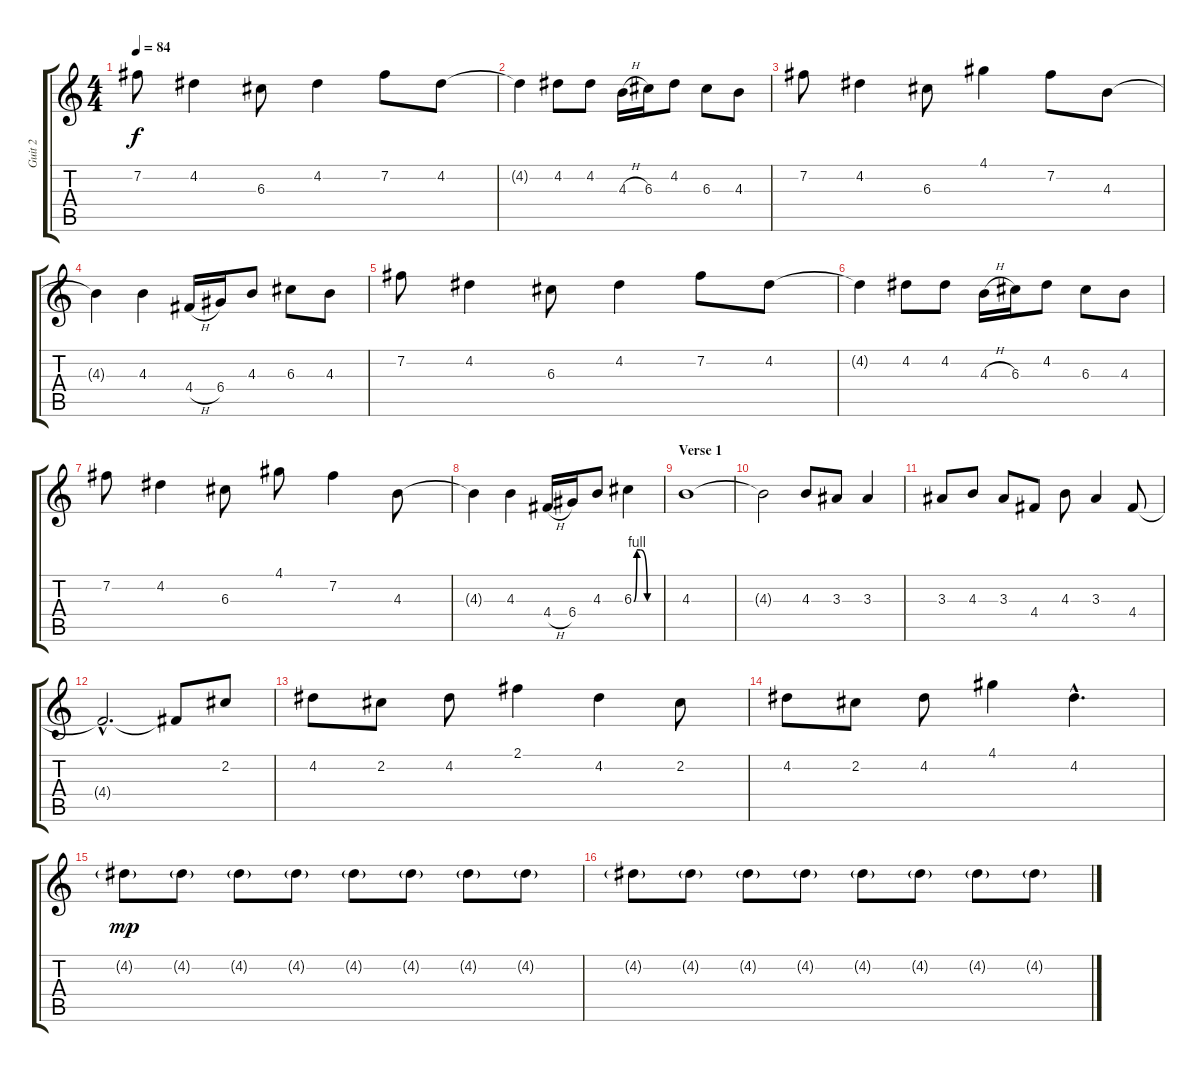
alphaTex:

\track ("Guit 2" "Guit 2") {instrument electricguitarjazz}
\staff {score tabs}
\tuning (E4 B3 G3 D3 A2 E2) {hide}
\ts (4 4)
\tempo 84
\clef g2
\ks c
7.2.8{dy f instrument electricguitarjazz} 4.2.4 6.3.8 4.2.4 7.2.8 4.2.8 |
4.2{t}.4 4.2.8 4.2.8 4.3{h}.16 6.3.16 4.2.8 6.3.8 4.3.8 |
7.2.8 4.2.4 6.3.8 4.1.4 7.2.8 4.3.8 |
4.3{t}.4 4.3.4 4.4{h}.16 6.4.16 4.3.8 6.3.8 4.3.8 |
7.2.8 4.2.4 6.3.8 4.2.4 7.2.8 4.2.8 |
4.2{t}.4 4.2.8 4.2.8 4.3{h}.16 6.3.16 4.2.8 6.3.8 4.3.8 |
7.2.8 4.2.4 6.3.8 4.1.8 7.2.4 4.3.8 |
4.3{t}.4 4.3.4 4.4{h}.16 6.4.16 4.3.8 6.3{be (custom 0 0 7 4 15 4 31 0 45 0 60 0)}.4 |
\section ("" "Verse 1")
4.3.1 |
4.3{t}.2 4.3.8 3.3.8 3.3.4 |
3.3.8 4.3.8 3.3.8 4.4.8 4.3.8 3.3.4 4.4.8 |
4.4{hac t}.2{d} 4.4{t}.8 2.2.8 |
4.2.8 2.2.8 4.2.8 2.1.4 4.2.4 2.2.8 |
4.2.8 2.2.8 4.2.8 4.1.4 4.2{hac}.4{d} |
4.2{g}.8{dy mp} 4.2{g}.8 4.2{g}.8 4.2{g}.8 4.2{g}.8 4.2{g}.8 4.2{g}.8 4.2{g}.8 |
4.2{g}.8 4.2{g}.8 4.2{g}.8 4.2{g}.8 4.2{g}.8 4.2{g}.8 4.2{g}.8 4.2{g}.8
